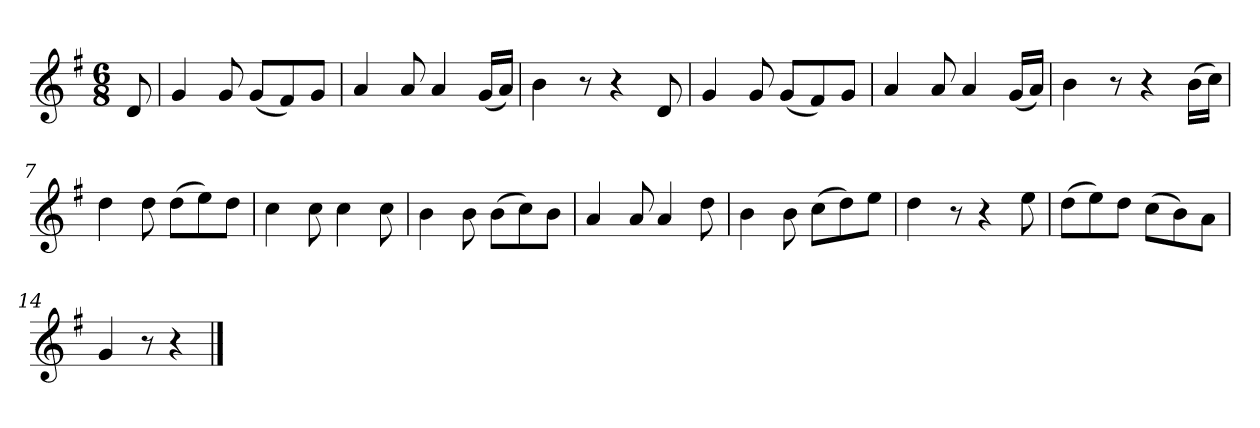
**kern
*part1
*staff1
*k[f#]
*M6/8
*MM120
=
8d
=1
4g
8g
(8gL
8f#)
8gJ
=2
4a
8a
4a
(16gLL
16aJJ)
=3
4b
8r
4r
8d
=4
4g
8g
(8gL
8f#)
8gJ
=5
4a
8a
4a
(16gLL
16aJJ)
=6
4b
8r
4r
(16bLL
16ccJJ)
=7
4dd
8dd
(8ddL
8ee)
8ddJ
=8
4cc
8cc
4cc
8cc
=9
4b
8b
(8bL
8cc)
8bJ
=10
4a
8a
4a
8dd
=11
4b
8b
(8ccL
8dd)
8eeJ
=12
4dd
8r
4r
8ee
=13
(8ddL
8ee)
8ddJ
(8ccL
8b)
8aJ
=14
4g
8r
4r
==
*-
